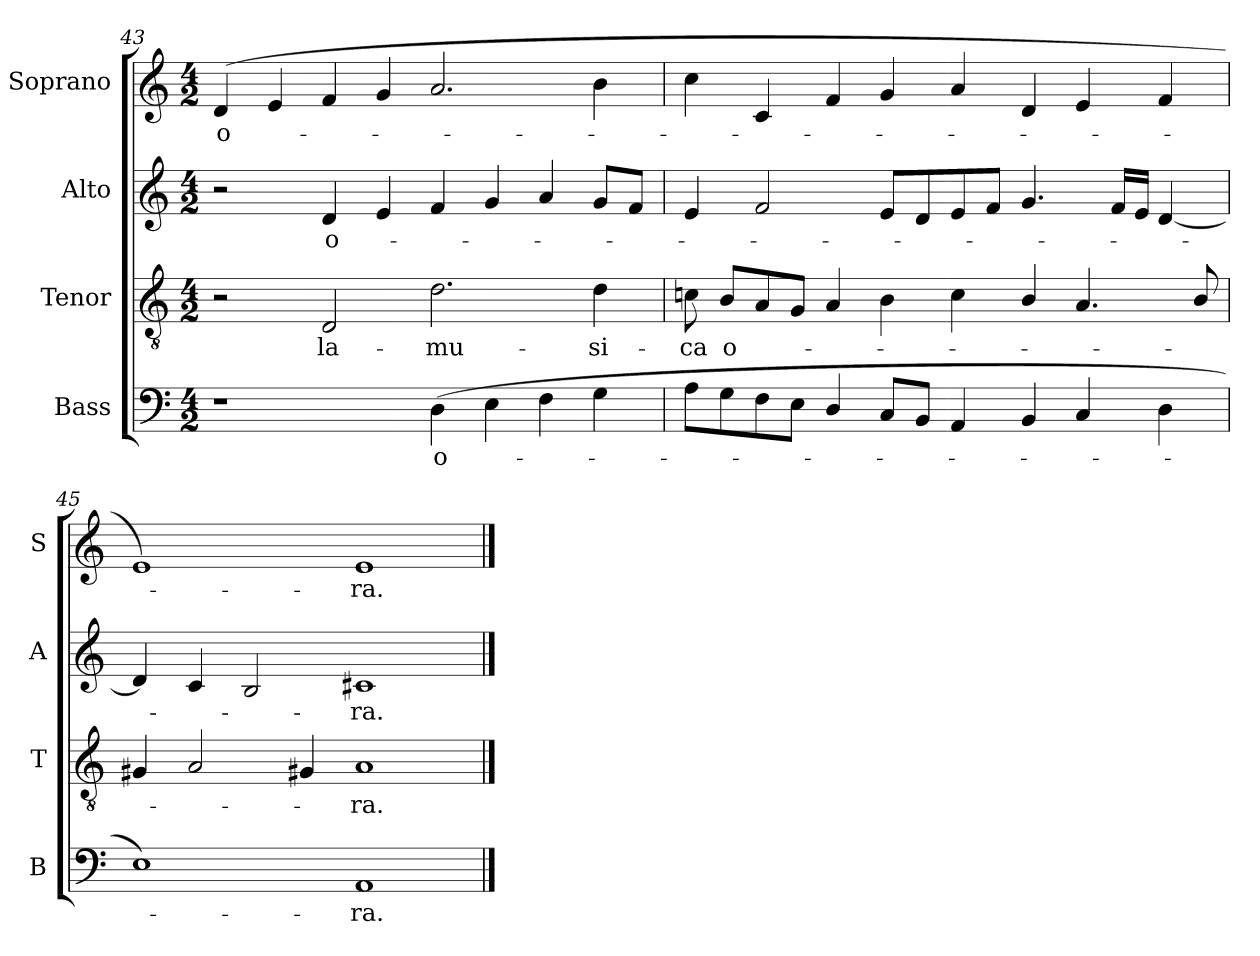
**kern	**text	**kern	**text	**kern	**text	**kern	**text
*part4	*part4	*part3	*part3	*part2	*part2	*part1	*part1
*staff4	*staff4	*staff3	*staff3	*staff2	*staff2	*staff1	*staff1
*I"Bass	*	*I"Tenor	*	*I"Alto	*	*I"Soprano	*
*I'B	*	*I'T	*	*I'A	*	*I'S	*
!!LO:LB:g=z
*clefF4	*	*clefGv2	*	*clefG2	*	*clefG2	*
*k[]	*	*k[]	*	*k[]	*	*k[]	*
*C:	*	*C:	*	*C:	*	*C:	*
*M4/2	*	*M4/2	*	*M4/2	*	*M4/2	*
=43	=43	=43	=43	=43	=43	=43	=43
!	!	!	!	!	!	!	!LO:LY:b
1r	.	2r	.	2r	.	(<4d	o-
.	.	.	.	.	.	4e	.
!	!	!	!LO:LY:b	!	!LO:LY:b	!	!
.	.	2D	la-	4d	o-	4f	.
.	.	.	.	4e	.	4g	.
!	!LO:LY:b	!	!LO:LY:b	!	!	!	!
(>4D	o-	2.d	-mu-	4f	.	2.a	.
4E	.	.	.	4g	.	.	.
4F	.	.	.	4a	.	.	.
!	!	!	!LO:LY:b	!	!	!	!
4G	.	4d	-si-	8gL	.	4b	.
.	.	.	.	8fJ	.	.	.
=44	=44	=44	=44	=44	=44	=44	=44
!	!	!	!LO:LY:b	!	!	!	!
8AL	.	8cn	-ca	4e	.	4cc	.
!	!	!	!LO:LY:b	!	!	!	!
8G	.	8BL	o-	.	.	.	.
8F	.	8A	.	2f	.	4c	.
8EJ	.	8GJ	.	.	.	.	.
4D/	.	4A	.	.	.	4f	.
8CL	.	4B	.	8eL	.	4g	.
8BBJ	.	.	.	8d	.	.	.
4AA	.	4c	.	8e	.	4a	.
.	.	.	.	8fJ	.	.	.
4BB	.	4B/	.	4.g	.	4d	.
4C	.	4.A	.	.	.	4e	.
.	.	.	.	16fLL	.	.	.
.	.	.	.	16eJJ	.	.	.
4D	.	.	.	[4d	.	4f	.
.	.	8B/	.	.	.	.	.
=45	=45	=45	=45	=45	=45	=45	=45
1E)	.	4G#X	.	4d]	.	1e)	.
.	.	2A	.	4c	.	.	.
.	.	.	.	2B	.	.	.
.	.	4G#X	.	.	.	.	.
!	!LO:LY:b	!	!LO:LY:b	!	!LO:LY:b	!	!LO:LY:b
1AA	ra.	1A	ra.	1c#X	ra.	1e	ra.
==	==	==	==	==	==	==	==
*-	*-	*-	*-	*-	*-	*-	*-
